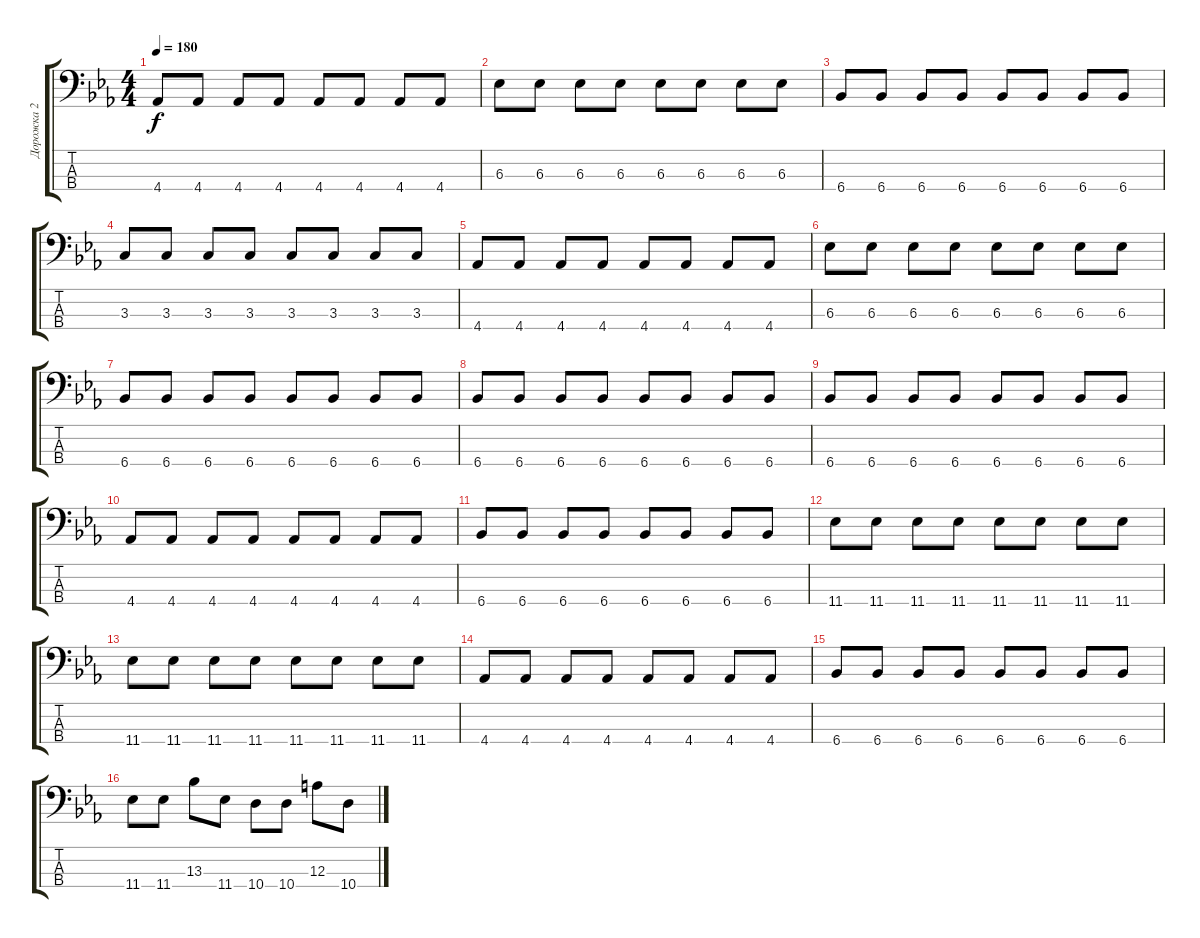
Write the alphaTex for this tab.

\track ("Дорожка 2" "Дорожка 2") {instrument electricbasspick}
\staff {score tabs}
\tuning (G2 D2 A1 E1) {hide}
\ts (4 4)
\tempo 180
\clef f4
\ks eb
4.4.8{dy f} 4.4.8 4.4.8 4.4.8 4.4.8 4.4.8 4.4.8 4.4.8 |
6.3.8 6.3.8 6.3.8 6.3.8 6.3.8 6.3.8 6.3.8 6.3.8 |
6.4.8 6.4.8 6.4.8 6.4.8 6.4.8 6.4.8 6.4.8 6.4.8 |
3.3.8 3.3.8 3.3.8 3.3.8 3.3.8 3.3.8 3.3.8 3.3.8 |
4.4.8 4.4.8 4.4.8 4.4.8 4.4.8 4.4.8 4.4.8 4.4.8 |
6.3.8 6.3.8 6.3.8 6.3.8 6.3.8 6.3.8 6.3.8 6.3.8 |
6.4.8 6.4.8 6.4.8 6.4.8 6.4.8 6.4.8 6.4.8 6.4.8 |
6.4.8 6.4.8 6.4.8 6.4.8 6.4.8 6.4.8 6.4.8 6.4.8 |
6.4.8 6.4.8 6.4.8 6.4.8 6.4.8 6.4.8 6.4.8 6.4.8 |
4.4.8 4.4.8 4.4.8 4.4.8 4.4.8 4.4.8 4.4.8 4.4.8 |
6.4.8 6.4.8 6.4.8 6.4.8 6.4.8 6.4.8 6.4.8 6.4.8 |
11.4.8 11.4.8 11.4.8 11.4.8 11.4.8 11.4.8 11.4.8 11.4.8 |
11.4.8 11.4.8 11.4.8 11.4.8 11.4.8 11.4.8 11.4.8 11.4.8 |
4.4.8 4.4.8 4.4.8 4.4.8 4.4.8 4.4.8 4.4.8 4.4.8 |
6.4.8 6.4.8 6.4.8 6.4.8 6.4.8 6.4.8 6.4.8 6.4.8 |
11.4.8 11.4.8 13.3.8 11.4.8 10.4.8 10.4.8 12.3.8 10.4.8
